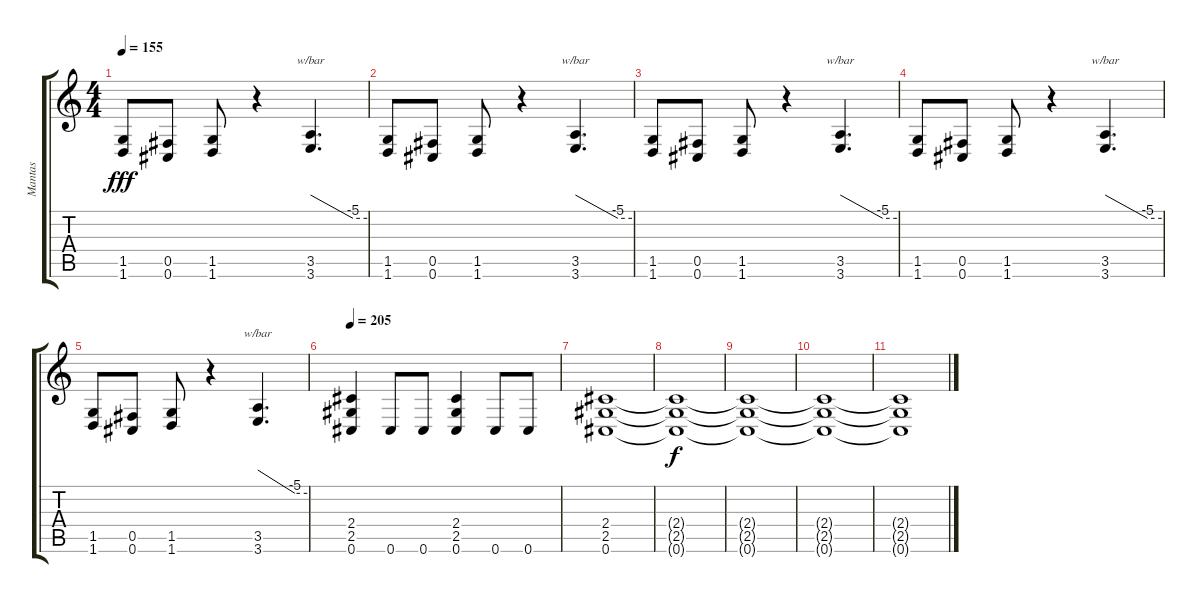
\track ("Mantas" "Mantas") {instrument acousticguitarsteel}
\staff {score tabs}
\tuning (Db4 Ab3 E3 B2 Gb2 Db2) {hide}
\ts (4 4)
\tempo 155
\clef g2
\ks c
(1.5 1.6).8{dy fff} (0.5 0.6).8 (1.5 1.6).8 r.4 (3.5 3.6).4{d tbe (custom default 0 0 45 -20 60 -20)} |
(1.5 1.6).8 (0.5 0.6).8 (1.5 1.6).8 r.4 (3.5 3.6).4{d tbe (custom default 0 0 45 -20 60 -20)} |
(1.5 1.6).8 (0.5 0.6).8 (1.5 1.6).8 r.4 (3.5 3.6).4{d tbe (custom default 0 0 45 -20 60 -20)} |
(1.5 1.6).8 (0.5 0.6).8 (1.5 1.6).8 r.4 (3.5 3.6).4{d tbe (custom default 0 0 45 -20 60 -20)} |
(1.5 1.6).8 (0.5 0.6).8 (1.5 1.6).8 r.4 (3.5 3.6).4{d tbe (custom default 0 0 45 -20 60 -20)} |
\tempo 205
(2.4 2.5 0.6).4{instrument distortionguitar} 0.6.8 0.6.8 (2.4 2.5 0.6).4 0.6.8 0.6.8 |
(2.4 2.5 0.6).1 |
(2.4{t} 2.5{t} 0.6{t}).1{dy f} |
(2.4{t} 2.5{t} 0.6{t}).1 |
(2.4{t} 2.5{t} 0.6{t}).1 |
(2.4{t} 2.5{t} 0.6{t}).1
